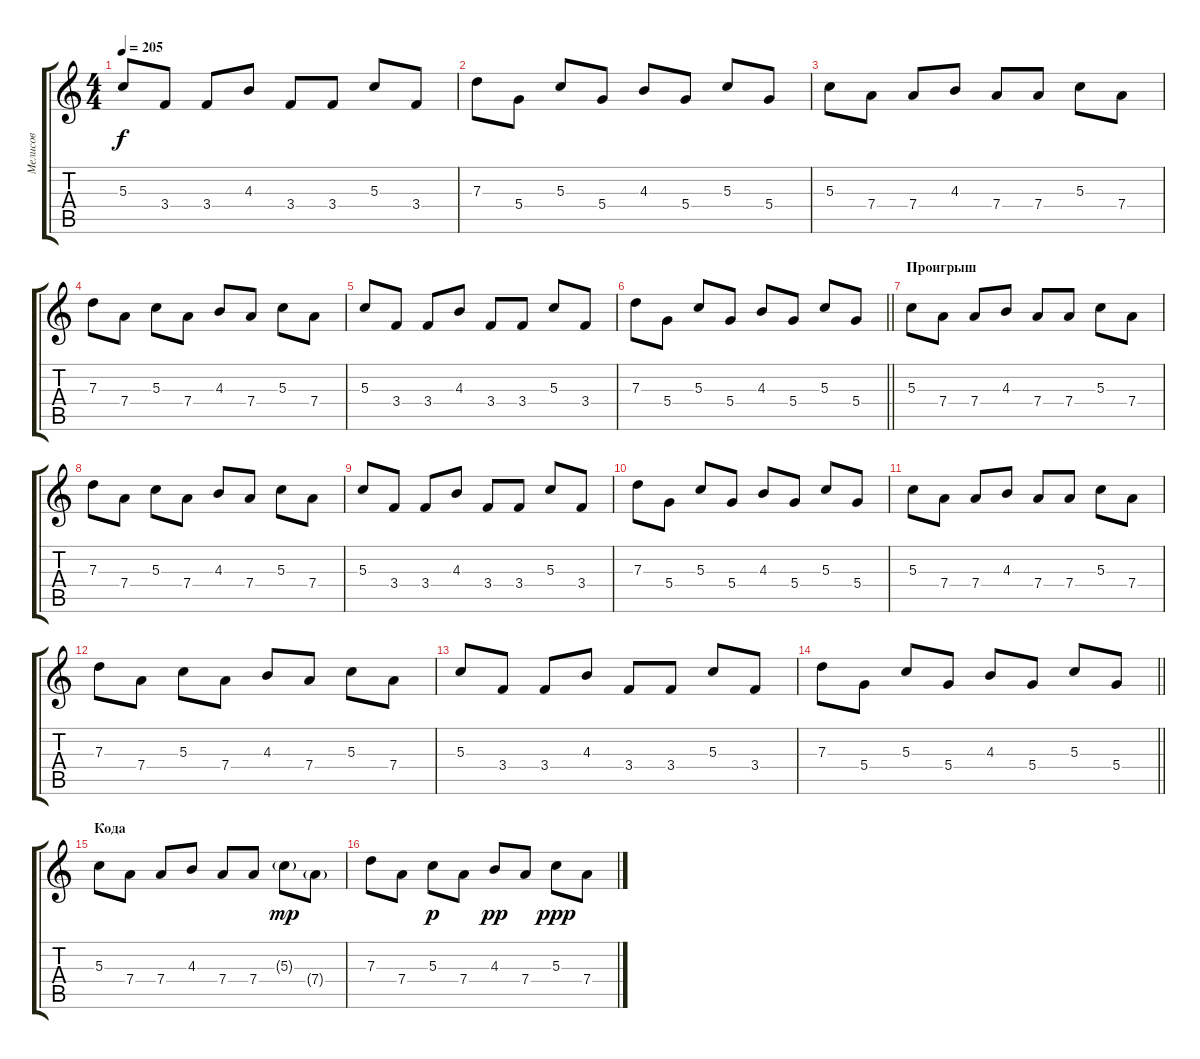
\track ("Мелисов" "Мелисов") {instrument overdrivenguitar}
\staff {score tabs}
\tuning (E4 B3 G3 D3 A2 E2) {hide}
\ts (4 4)
\tempo 205
\clef g2
\ks c
5.3.8{dy f} 3.4.8 3.4.8 4.3.8 3.4.8 3.4.8 5.3.8 3.4.8 |
7.3.8 5.4.8 5.3.8 5.4.8 4.3.8 5.4.8 5.3.8 5.4.8 |
5.3.8 7.4.8 7.4.8 4.3.8 7.4.8 7.4.8 5.3.8 7.4.8 |
7.3.8 7.4.8 5.3.8 7.4.8 4.3.8 7.4.8 5.3.8 7.4.8 |
5.3.8 3.4.8 3.4.8 4.3.8 3.4.8 3.4.8 5.3.8 3.4.8 |
\barLineRight lightlight
7.3.8 5.4.8 5.3.8 5.4.8 4.3.8 5.4.8 5.3.8 5.4.8 |
\section ("" "Проигрыш ")
5.3.8 7.4.8 7.4.8 4.3.8 7.4.8 7.4.8 5.3.8 7.4.8 |
7.3.8 7.4.8 5.3.8 7.4.8 4.3.8 7.4.8 5.3.8 7.4.8 |
5.3.8 3.4.8 3.4.8 4.3.8 3.4.8 3.4.8 5.3.8 3.4.8 |
7.3.8 5.4.8 5.3.8 5.4.8 4.3.8 5.4.8 5.3.8 5.4.8 |
5.3.8 7.4.8 7.4.8 4.3.8 7.4.8 7.4.8 5.3.8 7.4.8 |
7.3.8 7.4.8 5.3.8 7.4.8 4.3.8 7.4.8 5.3.8 7.4.8 |
5.3.8 3.4.8 3.4.8 4.3.8 3.4.8 3.4.8 5.3.8 3.4.8 |
\barLineRight lightlight
7.3.8 5.4.8 5.3.8 5.4.8 4.3.8 5.4.8 5.3.8 5.4.8 |
\section ("" "Кода")
5.3.8 7.4.8 7.4.8 4.3.8 7.4.8 7.4.8 5.3{g}.8{dy mp} 7.4{g}.8 |
7.3.8 7.4.8 5.3.8{dy p} 7.4.8 4.3.8{dy pp} 7.4.8 5.3.8{dy ppp} 7.4.8
